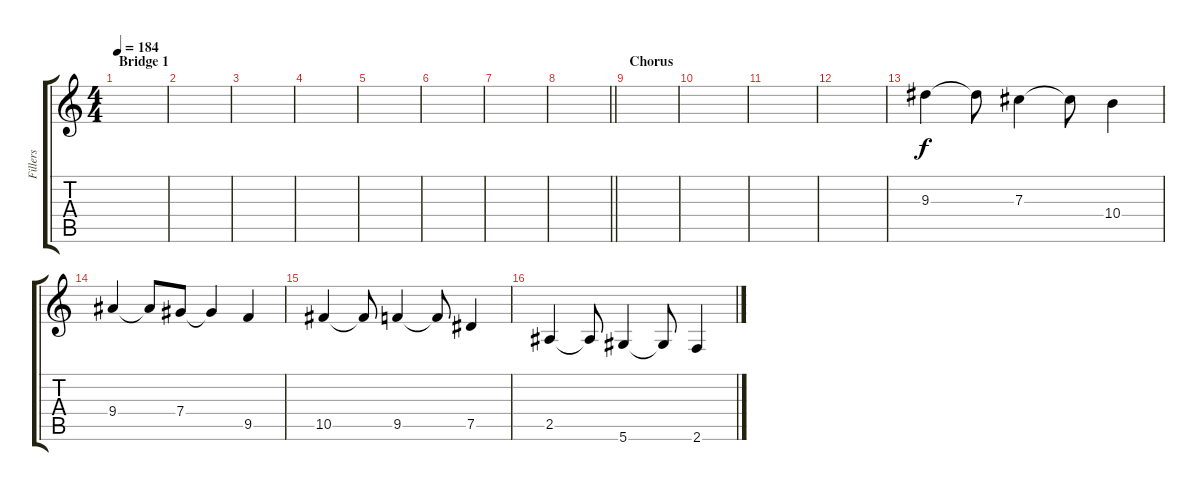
\track ("Fillers" "Fillers") {instrument distortionguitar}
\staff {score tabs}
\tuning (Eb4 Bb3 Gb3 Db3 Ab2 Eb2) {hide}
\ts (4 4)
\section ("" "Bridge 1")
\tempo 184
\clef g2
\ks c
|
|
|
|
|
|
|
\barLineRight lightlight
|
\section ("" "Chorus")
|
|
|
|
9.3.4{instrument electricguitarclean} 9.3{t}.8 7.3.4 7.3{t}.8 10.4.4 |
9.4.4 9.4{t}.8 7.4.8 7.4{t}.4 9.5.4 |
10.5.4 10.5{t}.8 9.5.4 9.5{t}.8 7.5.4 |
2.5.4 2.5{t}.8 5.6.4 5.6{t}.8 2.6.4
